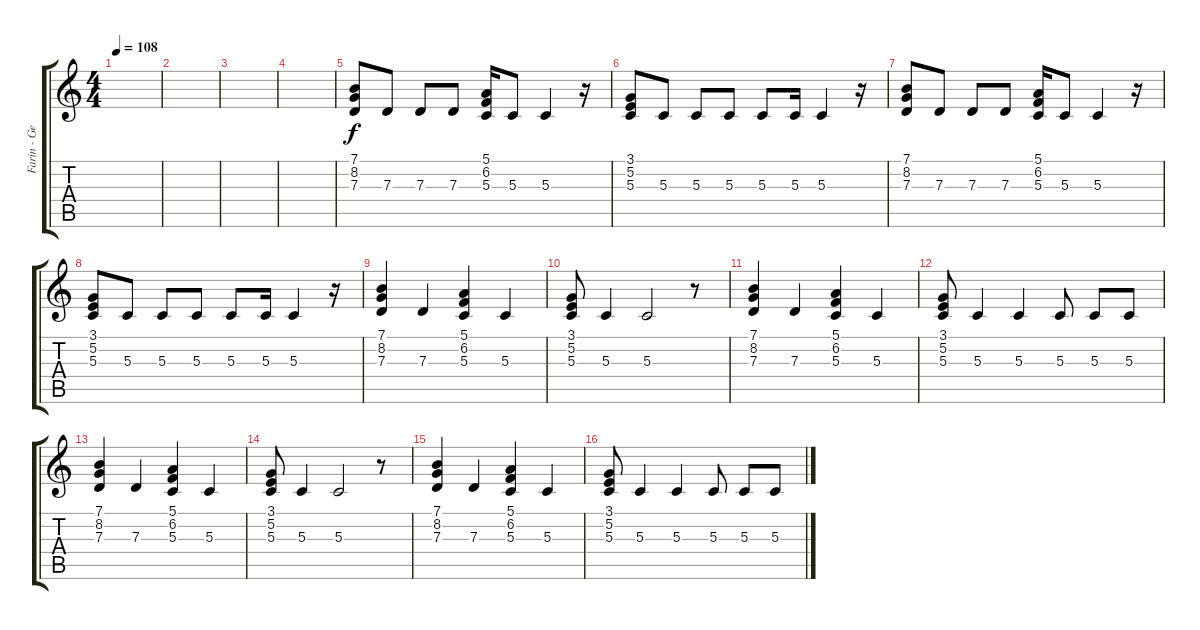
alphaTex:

\track ("Farin - Gesang" "Farin - Ge") {instrument oboe}
\staff {score tabs}
\tuning (E4 B3 G3 D3 A2 E2) {hide}
\ts (4 4)
\tempo 108
\clef g2
\ks c
|
|
|
|
(7.1 8.2 7.3).8 7.3.8 7.3.8 7.3.8 (5.1 6.2 5.3).16 5.3.8 5.3.4 r.16 |
(3.1 5.2 5.3).8 5.3.8 5.3.8 5.3.8 5.3.8 5.3.16 5.3.4 r.16 |
(7.1 8.2 7.3).8 7.3.8 7.3.8 7.3.8 (5.1 6.2 5.3).16 5.3.8 5.3.4 r.16 |
(3.1 5.2 5.3).8 5.3.8 5.3.8 5.3.8 5.3.8 5.3.16 5.3.4 r.16 |
(7.1 8.2 7.3).4 7.3.4 (5.1 6.2 5.3).4 5.3.4 |
(3.1 5.2 5.3).8 5.3.4 5.3.2 r.8 |
(7.1 8.2 7.3).4 7.3.4 (5.1 6.2 5.3).4 5.3.4 |
(3.1 5.2 5.3).8 5.3.4 5.3.4 5.3.8 5.3.8 5.3.8 |
(7.1 8.2 7.3).4 7.3.4 (5.1 6.2 5.3).4 5.3.4 |
(3.1 5.2 5.3).8 5.3.4 5.3.2 r.8 |
(7.1 8.2 7.3).4 7.3.4 (5.1 6.2 5.3).4 5.3.4 |
(3.1 5.2 5.3).8 5.3.4 5.3.4 5.3.8 5.3.8 5.3.8
